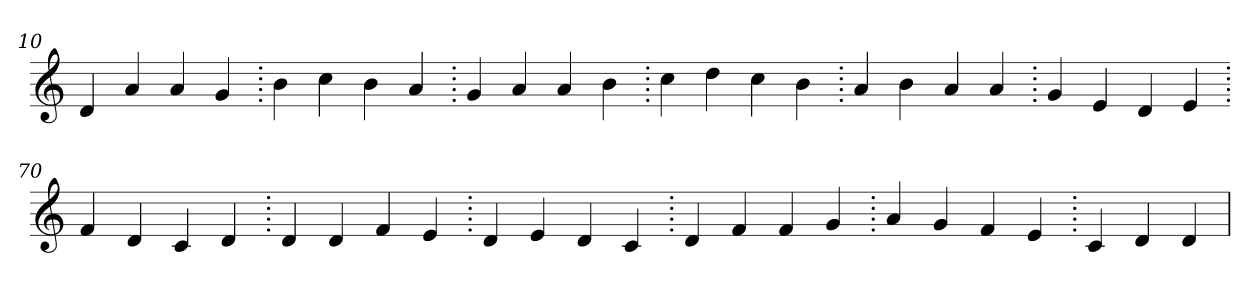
**kern
*part1
*staff1
*clefG2
=10.
4d
4a
4a
4g
=20.
4b
4cc
4b
4a
=30.
4g
4a
4a
4b
=40.
4cc
4dd
4cc
4b
=50.
4a
4b
4a
4a
=60.
4g
4e
4d
4e
=70.
4f
4d
4c
4d
=80.
4d
4d
4f
4e
=90.
4d
4e
4d
4c
=100.
4d
4f
4f
4g
=110.
4a
4g
4f
4e
=120.
4c
4d
4d
=
*-
